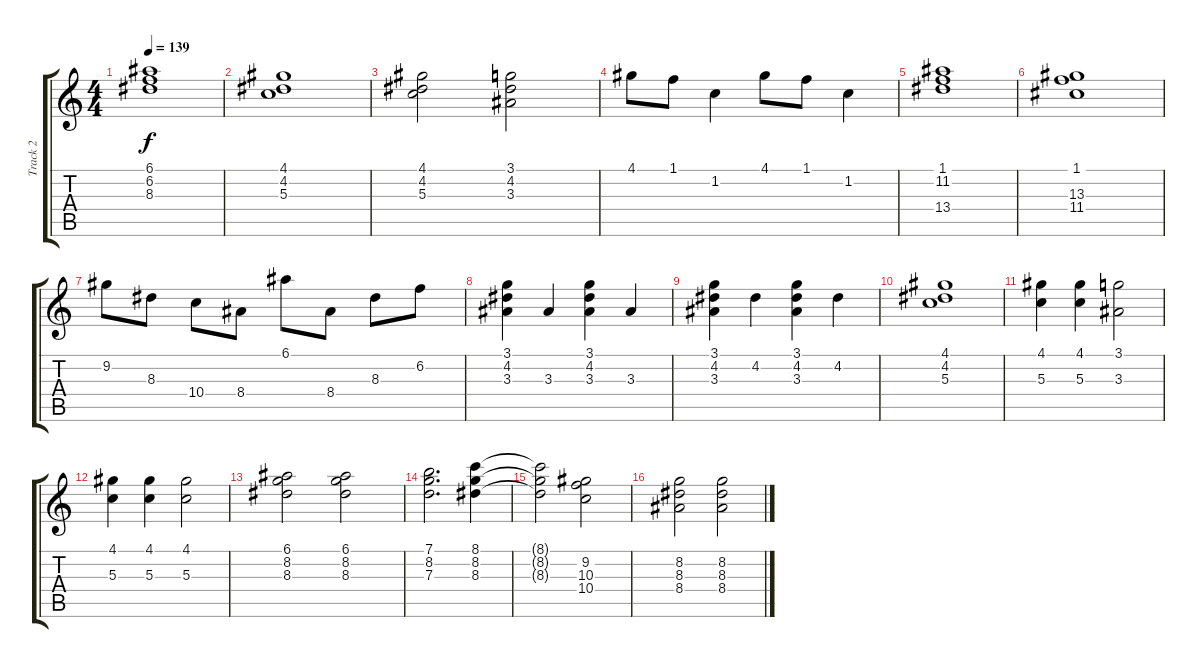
\track ("Track 2" "Track 2") {instrument electricguitarclean}
\staff {score tabs}
\tuning (E4 B3 G3 D3 A2 E2) {hide}
\ts (4 4)
\tempo 139
\clef g2
\ks c
(6.1 6.2 8.3).1{dy f} |
(4.1 4.2 5.3).1 |
(4.1 4.2 5.3).2 (3.1 4.2 3.3).2 |
4.1.8 1.1.8 1.2.4 4.1.8 1.1.8 1.2.4 |
(1.1 11.2 13.4).1 |
(1.1 13.3 11.4).1 |
9.2.8 8.3.8 10.4.8 8.4.8 6.1.8 8.4.8 8.3.8 6.2.8 |
(3.1 4.2 3.3).4 3.3.4 (3.1 4.2 3.3).4 3.3.4 |
(3.1 4.2 3.3).4 4.2.4 (3.1 4.2 3.3).4 4.2.4 |
(4.1 4.2 5.3).1 |
(4.1 5.3).4 (4.1 5.3).4 (3.1 3.3).2 |
(4.1 5.3).4 (4.1 5.3).4 (4.1 5.3).2 |
(6.1 8.2 8.3).2 (6.1 8.2 8.3).2 |
(7.1 8.2 7.3).2{d} (8.1 8.2 8.3).4 |
(8.1{t} 8.2{t} 8.3{t}).2 (9.2 10.3 10.4).2 |
(8.2 8.3 8.4).2 (8.2 8.3 8.4).2
